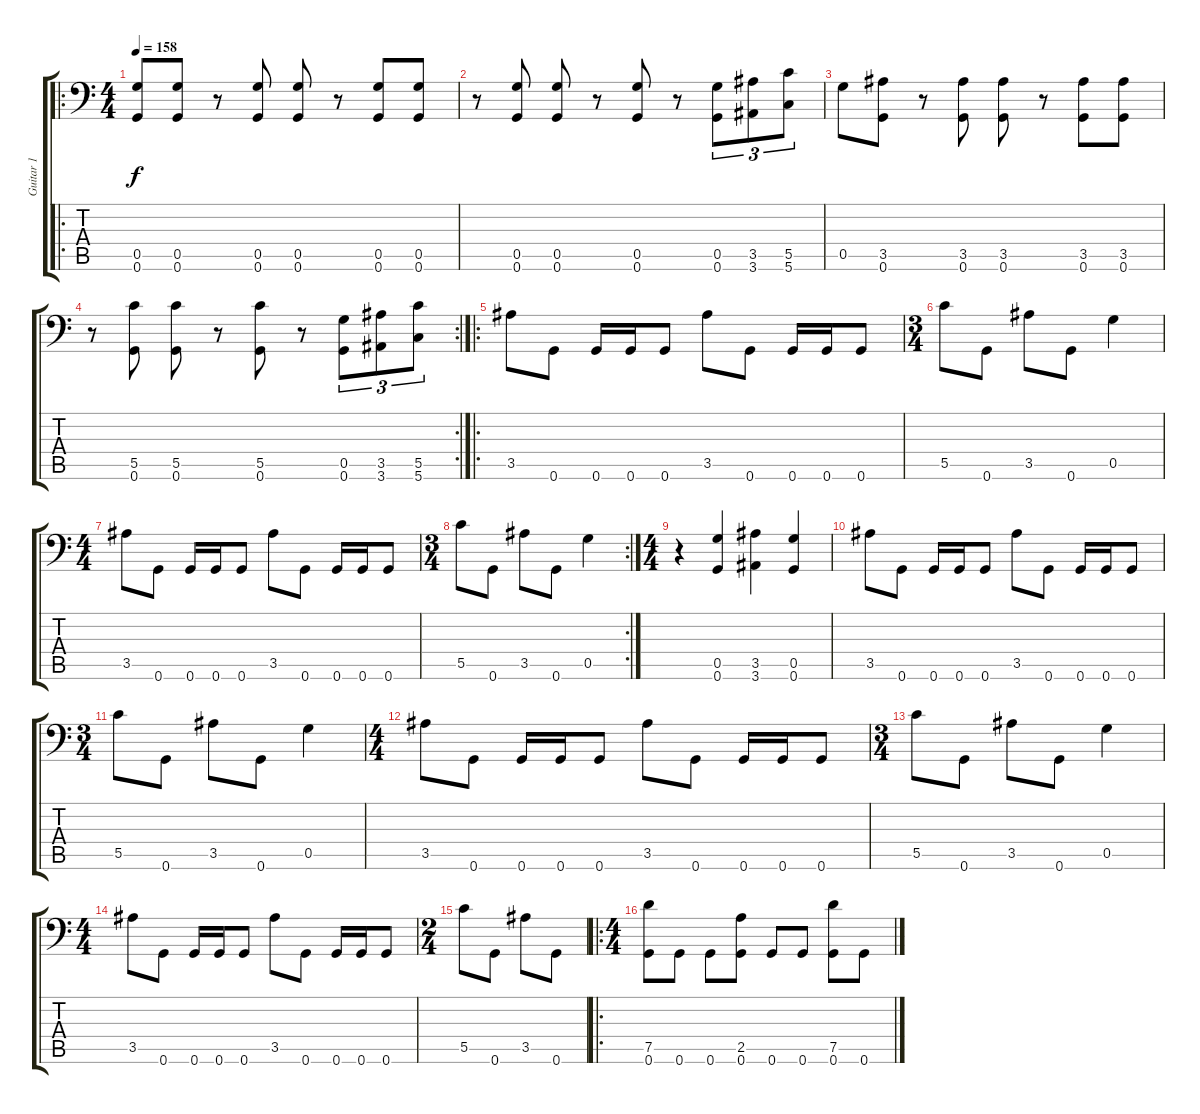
\track ("Guitar 1" "Guitar 1") {instrument overdrivenguitar}
\staff {score tabs}
\tuning (D4 A3 F3 C3 G2 G1) {hide}
\ro
\ts (4 4)
\tempo 158
\clef f4
\ks c
(0.5 0.6).8{dy f} (0.5 0.6).8 r.8 (0.5 0.6).8 (0.5 0.6).8 r.8 (0.5 0.6).8 (0.5 0.6).8 |
r.8 (0.5 0.6).8 (0.5 0.6).8 r.8 (0.5 0.6).8 r.8 (0.5 0.6).8{tu (3 2)} (3.5 3.6).8{tu (3 2)} (5.5 5.6).8{tu (3 2)} |
0.5.8 (3.5 0.6).8 r.8 (3.5 0.6).8 (3.5 0.6).8 r.8 (3.5 0.6).8 (3.5 0.6).8 |
\rc 2
r.8 (5.5 0.6).8 (5.5 0.6).8 r.8 (5.5 0.6).8 r.8 (0.5 0.6).8{tu (3 2)} (3.5 3.6).8{tu (3 2)} (5.5 5.6).8{tu (3 2)} |
\ro
3.5.8 0.6.8 0.6.16 0.6.16 0.6.8 3.5.8 0.6.8 0.6.16 0.6.16 0.6.8 |
\ts (3 4)
5.5.8 0.6.8 3.5.8 0.6.8 0.5.4 |
\ts (4 4)
3.5.8 0.6.8 0.6.16 0.6.16 0.6.8 3.5.8 0.6.8 0.6.16 0.6.16 0.6.8 |
\rc 2
\ts (3 4)
5.5.8 0.6.8 3.5.8 0.6.8 0.5.4 |
\ts (4 4)
r.4 (0.5 0.6).4 (3.5 3.6).4 (0.5 0.6).4 |
3.5.8 0.6.8 0.6.16 0.6.16 0.6.8 3.5.8 0.6.8 0.6.16 0.6.16 0.6.8 |
\ts (3 4)
5.5.8 0.6.8 3.5.8 0.6.8 0.5.4 |
\ts (4 4)
3.5.8 0.6.8 0.6.16 0.6.16 0.6.8 3.5.8 0.6.8 0.6.16 0.6.16 0.6.8 |
\ts (3 4)
5.5.8 0.6.8 3.5.8 0.6.8 0.5.4 |
\ts (4 4)
3.5.8 0.6.8 0.6.16 0.6.16 0.6.8 3.5.8 0.6.8 0.6.16 0.6.16 0.6.8 |
\ts (2 4)
5.5.8 0.6.8 3.5.8 0.6.8 |
\ro
\ts (4 4)
(7.5 0.6).8 0.6.8 0.6.8 (2.5 0.6).8 0.6.8 0.6.8 (7.5 0.6).8 0.6.8
